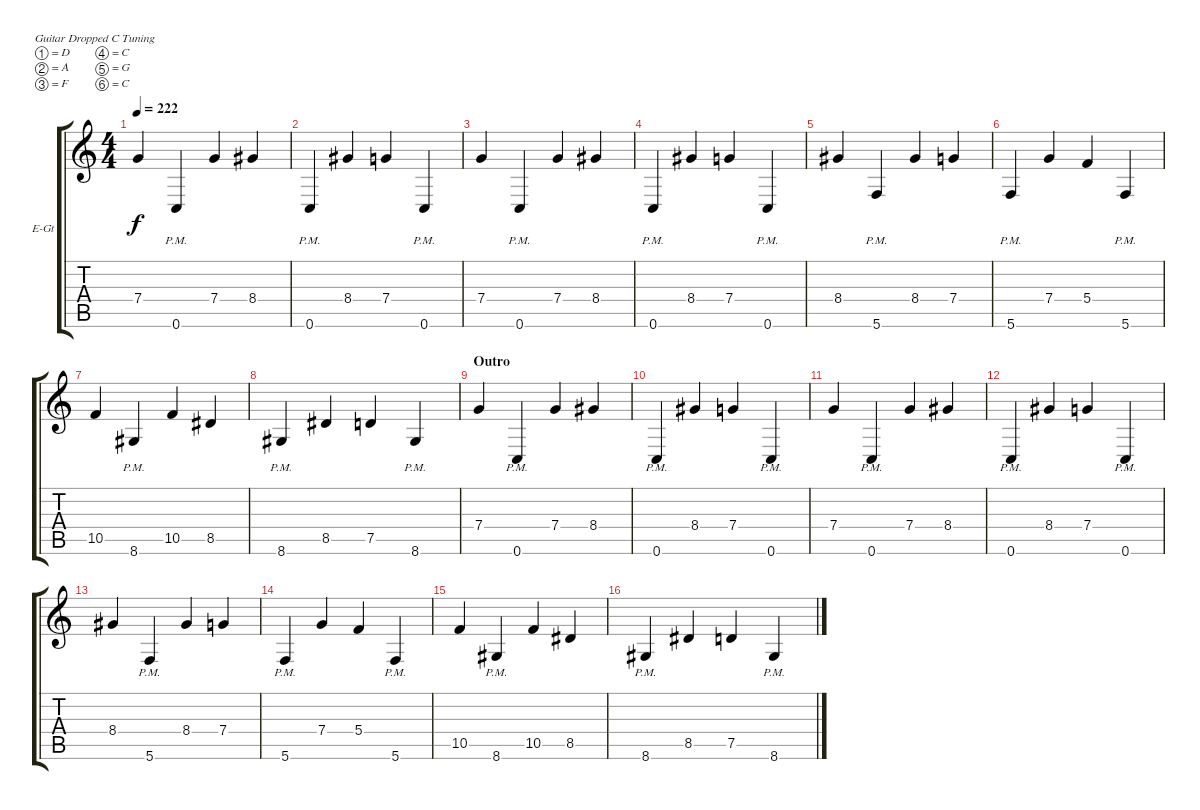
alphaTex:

\defaultSystemsLayout 4
\bracketExtendMode groupsimilarinstruments
\firstSystemTrackNameOrientation horizontal
\otherSystemsTrackNameOrientation horizontal
\track ("Electric Guitar" "E-Gt") {mute instrument distortionguitar}
\staff {score tabs}
\tuning (D4 A3 F3 C3 G2 C2)
\ts (4 4)
\tempo 222
\clef g2
\ks c
7.4.4{dy f} 0.6{pm}.4 7.4.4 8.4.4 |
0.6{pm}.4 8.4.4 7.4.4 0.6{pm}.4 |
7.4.4 0.6{pm}.4 7.4.4 8.4.4 |
0.6{pm}.4 8.4.4 7.4.4 0.6{pm}.4 |
8.4.4 5.6{pm}.4 8.4.4 7.4.4 |
5.6{pm}.4 7.4.4 5.4.4 5.6{pm}.4 |
10.5.4 8.6{pm}.4 10.5.4 8.5.4 |
8.6{pm}.4 8.5.4 7.5.4 8.6{pm}.4 |
\section ("" "Outro")
7.4.4 0.6{pm}.4 7.4.4 8.4.4 |
0.6{pm}.4 8.4.4 7.4.4 0.6{pm}.4 |
7.4.4 0.6{pm}.4 7.4.4 8.4.4 |
0.6{pm}.4 8.4.4 7.4.4 0.6{pm}.4 |
8.4.4 5.6{pm}.4 8.4.4 7.4.4 |
5.6{pm}.4 7.4.4 5.4.4 5.6{pm}.4 |
10.5.4 8.6{pm}.4 10.5.4 8.5.4 |
8.6{pm}.4 8.5.4 7.5.4 8.6{pm}.4
